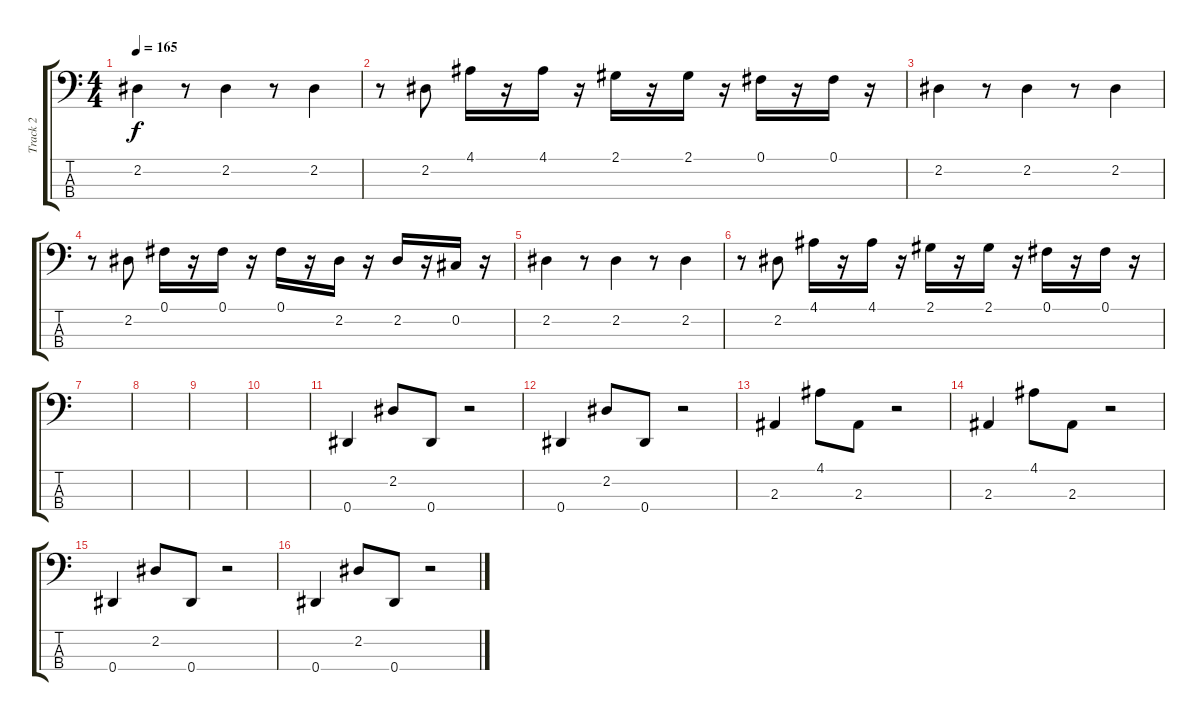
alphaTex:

\track ("Track 2" "Track 2") {instrument electricbassfinger}
\staff {score tabs}
\tuning (Gb2 Db2 Ab1 Eb1) {hide}
\ts (4 4)
\tempo 165
\clef f4
\ks c
2.2.4{dy f} r.8 2.2.4 r.8 2.2.4 |
r.8 2.2.8 4.1.16 r.16 4.1.16 r.16 2.1.16 r.16 2.1.16 r.16 0.1.16 r.16 0.1.16 r.16 |
2.2.4 r.8 2.2.4 r.8 2.2.4 |
r.8 2.2.8 0.1.16 r.16 0.1.16 r.16 0.1.16 r.16 2.2.16 r.16 2.2.16 r.16 0.2.16 r.16 |
2.2.4 r.8 2.2.4 r.8 2.2.4 |
r.8 2.2.8 4.1.16 r.16 4.1.16 r.16 2.1.16 r.16 2.1.16 r.16 0.1.16 r.16 0.1.16 r.16 |
|
|
|
|
0.4.4 2.2.8 0.4.8 r.2 |
0.4.4 2.2.8 0.4.8 r.2 |
2.3.4 4.1.8 2.3.8 r.2 |
2.3.4 4.1.8 2.3.8 r.2 |
0.4.4 2.2.8 0.4.8 r.2 |
0.4.4 2.2.8 0.4.8 r.2
